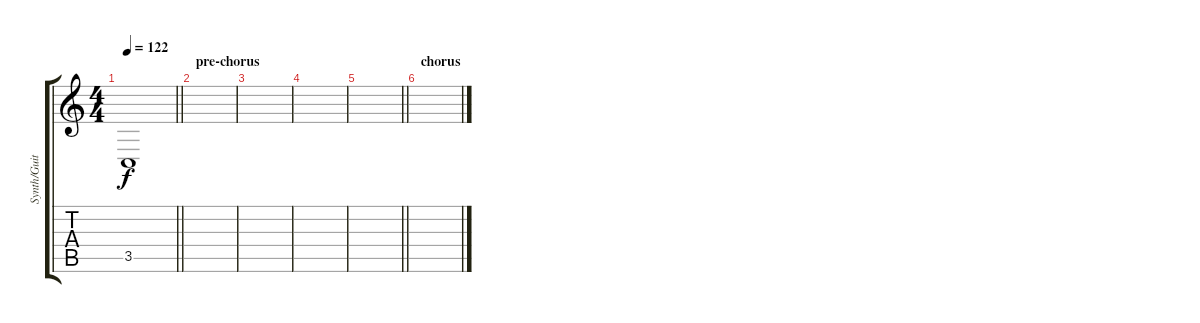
\track ("Synth/Guitar" "Synth/Guit") {instrument synthstrings1}
\staff {score tabs}
\tuning (E4 B3 G3 D3 A2 E2) {hide}
\ts (4 4)
\tempo 122
\clef g2
\barLineRight lightlight
\ks c
3.5.1{dy f} |
\section ("" "pre-chorus")
|
|
|
\barLineRight lightlight
|
\section ("" "chorus")
